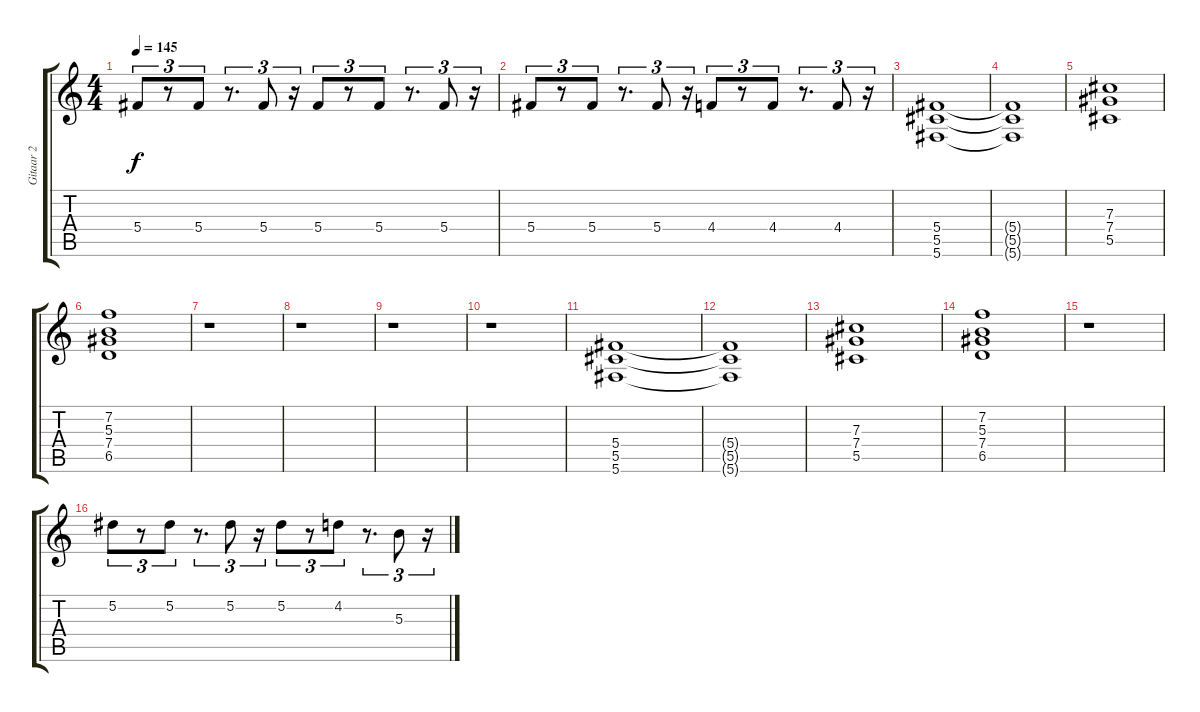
\track ("Gitaar 2" "Gitaar 2") {instrument distortionguitar}
\staff {score tabs}
\tuning (Eb4 Bb3 Gb3 Db3 Ab2 Db2) {hide}
\ts (4 4)
\tempo 145
\clef g2
\ks c
5.4.8{tu (3 2) dy f} r.8{tu (3 2)} 5.4.8{tu (3 2)} r.8{d tu (3 2)} 5.4.8{tu (3 2)} r.16{tu (3 2)} 5.4.8{tu (3 2)} r.8{tu (3 2)} 5.4.8{tu (3 2)} r.8{d tu (3 2)} 5.4.8{tu (3 2)} r.16{tu (3 2)} |
5.4.8{tu (3 2)} r.8{tu (3 2)} 5.4.8{tu (3 2)} r.8{d tu (3 2)} 5.4.8{tu (3 2)} r.16{tu (3 2)} 4.4.8{tu (3 2)} r.8{tu (3 2)} 4.4.8{tu (3 2)} r.8{d tu (3 2)} 4.4.8{tu (3 2)} r.16{tu (3 2)} |
(5.4 5.5 5.6).1 |
(5.4{t} 5.5{t} 5.6{t}).1 |
(7.3 7.4 5.5).1 |
(7.2 5.3 7.4 6.5).1 |
r.1 |
r.1 |
r.1 |
r.1 |
(5.4 5.5 5.6).1 |
(5.4{t} 5.5{t} 5.6{t}).1 |
(7.3 7.4 5.5).1 |
(7.2 5.3 7.4 6.5).1 |
r.1 |
5.2.8{tu (3 2)} r.8{tu (3 2)} 5.2.8{tu (3 2)} r.8{d tu (3 2)} 5.2.8{tu (3 2)} r.16{tu (3 2)} 5.2.8{tu (3 2)} r.8{tu (3 2)} 4.2.8{tu (3 2)} r.8{d tu (3 2)} 5.3.8{tu (3 2)} r.16{tu (3 2)}
